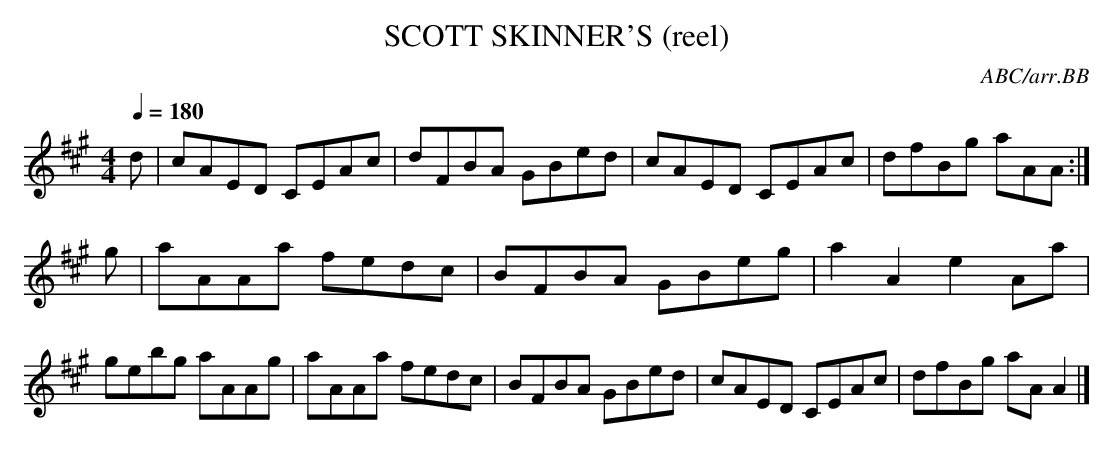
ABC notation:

X:1
T:SCOTT SKINNER'S (reel)
C:ABC/arr.BB
Q:1/4=180
M:4/4
L:1/8
K:A
d|cAED CEAc|dFBA GBed|cAED CEAc|dfBg aAA:|
g|aAAa fedc|BFBA GBeg|a2 A2 e2Aa|gebg aAAg|\
aAAa fedc|BFBA GBed|cAED CEAc|dfBg aAA2|]
